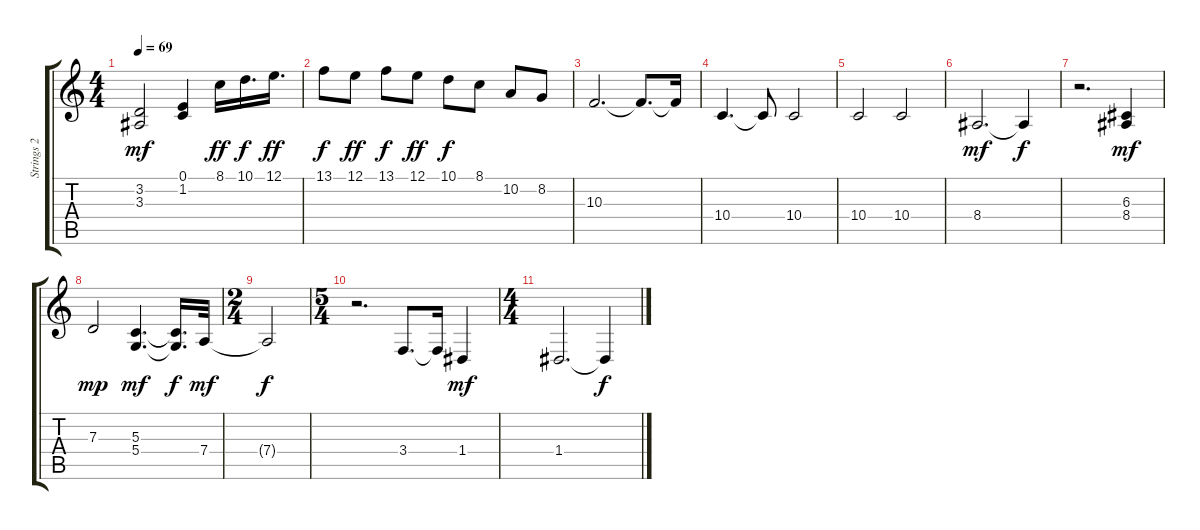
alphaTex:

\track ("Strings 2           " "Strings 2 ") {instrument stringensemble1}
\staff {score tabs}
\tuning (E4 B3 G3 D3 A2 E2) {hide}
\ts (4 4)
\tempo 69
\clef g2
\ks c
(3.2 3.3).2{dy mf} (0.1 1.2).4 8.1.16{dy ff} 10.1.16{d dy f} 12.1.16{d dy ff} |
13.1.8{dy f} 12.1.8{dy ff} 13.1.8{dy f} 12.1.8{dy ff} 10.1.8{dy f} 8.1.8 10.2.8 8.2.8 |
10.3.2{d} 10.3{t}.8{d} 10.3{t}.16 |
10.4.4{d} 10.4{t}.8 10.4.2 |
10.4.2 10.4.2 |
8.4.2{d dy mf} 8.4{t}.4{dy f} |
r.2{d} (6.3 8.4).4{dy mf} |
7.3.2{dy mp} (5.3 5.4).4{d dy mf} (5.3{t} 5.4{t}).16{d dy f} 7.4.32{dy mf} |
\ts (2 4)
7.4{t}.2{dy f} |
\ts (5 4)
r.2{d} 3.4.8{d} 3.4{t}.16 1.4.4{dy mf} |
\ts (4 4)
1.4.2{d} 1.4{t}.4{dy f}
